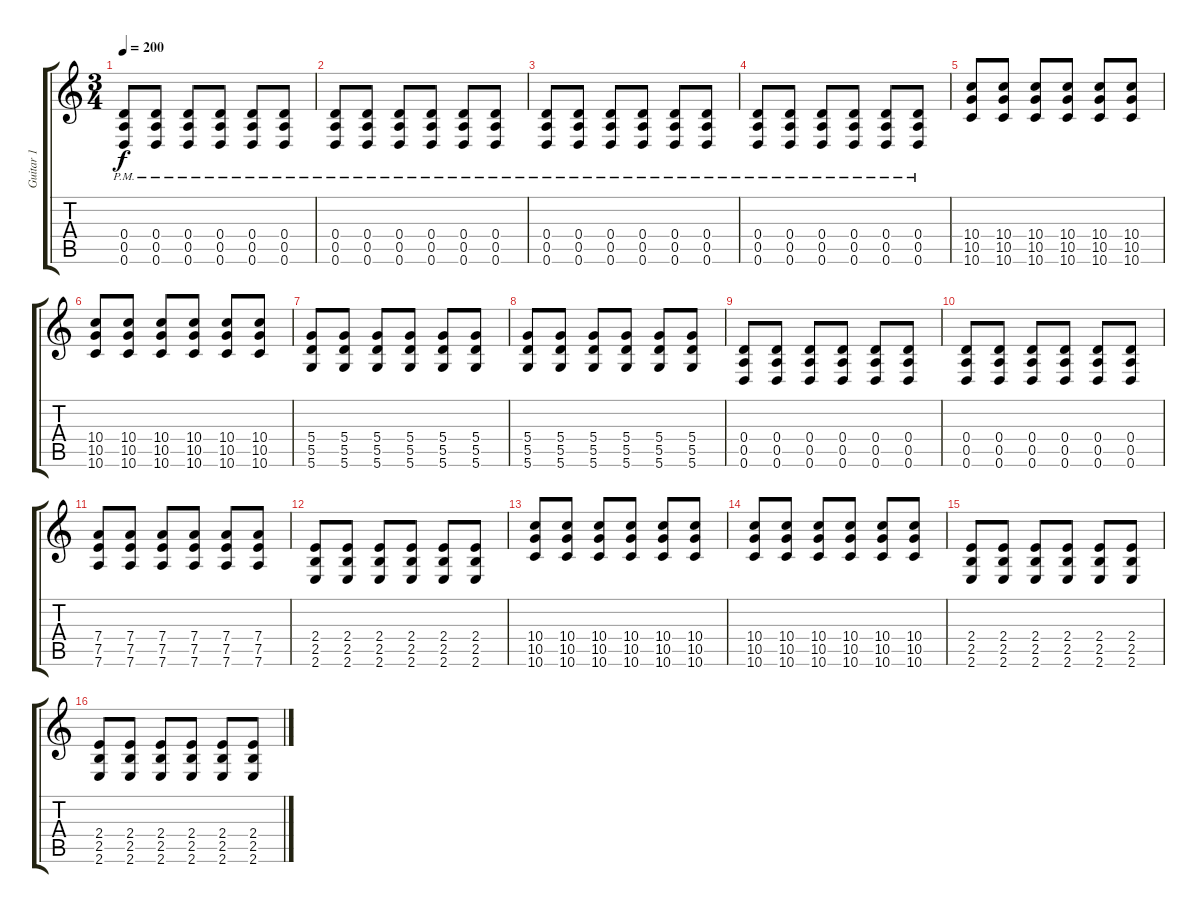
\track ("Guitar 1" "Guitar 1") {instrument overdrivenguitar}
\staff {score tabs}
\tuning (E4 B3 G3 D3 A2 D2) {hide}
\ts (3 4)
\tempo 200
\clef g2
\ks c
(0.4{pm} 0.5{pm} 0.6{pm}).8{dy f} (0.4{pm} 0.5{pm} 0.6{pm}).8 (0.4{pm} 0.5{pm} 0.6{pm}).8 (0.4{pm} 0.5{pm} 0.6{pm}).8 (0.4{pm} 0.5{pm} 0.6{pm}).8 (0.4{pm} 0.5{pm} 0.6{pm}).8 |
(0.4{pm} 0.5{pm} 0.6{pm}).8 (0.4{pm} 0.5{pm} 0.6{pm}).8 (0.4{pm} 0.5{pm} 0.6{pm}).8 (0.4{pm} 0.5{pm} 0.6{pm}).8 (0.4{pm} 0.5{pm} 0.6{pm}).8 (0.4{pm} 0.5{pm} 0.6{pm}).8 |
(0.4{pm} 0.5{pm} 0.6{pm}).8 (0.4{pm} 0.5{pm} 0.6{pm}).8 (0.4{pm} 0.5{pm} 0.6{pm}).8 (0.4{pm} 0.5{pm} 0.6{pm}).8 (0.4{pm} 0.5{pm} 0.6{pm}).8 (0.4{pm} 0.5{pm} 0.6{pm}).8 |
(0.4{pm} 0.5{pm} 0.6{pm}).8 (0.4{pm} 0.5{pm} 0.6{pm}).8 (0.4{pm} 0.5{pm} 0.6{pm}).8 (0.4{pm} 0.5{pm} 0.6{pm}).8 (0.4{pm} 0.5{pm} 0.6{pm}).8 (0.4{pm} 0.5{pm} 0.6{pm}).8 |
(10.4 10.5 10.6).8 (10.4 10.5 10.6).8 (10.4 10.5 10.6).8 (10.4 10.5 10.6).8 (10.4 10.5 10.6).8 (10.4 10.5 10.6).8 |
(10.4 10.5 10.6).8 (10.4 10.5 10.6).8 (10.4 10.5 10.6).8 (10.4 10.5 10.6).8 (10.4 10.5 10.6).8 (10.4 10.5 10.6).8 |
(5.4 5.5 5.6).8 (5.4 5.5 5.6).8 (5.4 5.5 5.6).8 (5.4 5.5 5.6).8 (5.4 5.5 5.6).8 (5.4 5.5 5.6).8 |
(5.4 5.5 5.6).8 (5.4 5.5 5.6).8 (5.4 5.5 5.6).8 (5.4 5.5 5.6).8 (5.4 5.5 5.6).8 (5.4 5.5 5.6).8 |
(0.4 0.5 0.6).8 (0.4 0.5 0.6).8 (0.4 0.5 0.6).8 (0.4 0.5 0.6).8 (0.4 0.5 0.6).8 (0.4 0.5 0.6).8 |
(0.4 0.5 0.6).8 (0.4 0.5 0.6).8 (0.4 0.5 0.6).8 (0.4 0.5 0.6).8 (0.4 0.5 0.6).8 (0.4 0.5 0.6).8 |
(7.4 7.5 7.6).8 (7.4 7.5 7.6).8 (7.4 7.5 7.6).8 (7.4 7.5 7.6).8 (7.4 7.5 7.6).8 (7.4 7.5 7.6).8 |
(2.4 2.5 2.6).8 (2.4 2.5 2.6).8 (2.4 2.5 2.6).8 (2.4 2.5 2.6).8 (2.4 2.5 2.6).8 (2.4 2.5 2.6).8 |
(10.4 10.5 10.6).8 (10.4 10.5 10.6).8 (10.4 10.5 10.6).8 (10.4 10.5 10.6).8 (10.4 10.5 10.6).8 (10.4 10.5 10.6).8 |
(10.4 10.5 10.6).8 (10.4 10.5 10.6).8 (10.4 10.5 10.6).8 (10.4 10.5 10.6).8 (10.4 10.5 10.6).8 (10.4 10.5 10.6).8 |
(2.4 2.5 2.6).8 (2.4 2.5 2.6).8 (2.4 2.5 2.6).8 (2.4 2.5 2.6).8 (2.4 2.5 2.6).8 (2.4 2.5 2.6).8 |
(2.4 2.5 2.6).8 (2.4 2.5 2.6).8 (2.4 2.5 2.6).8 (2.4 2.5 2.6).8 (2.4 2.5 2.6).8 (2.4 2.5 2.6).8
